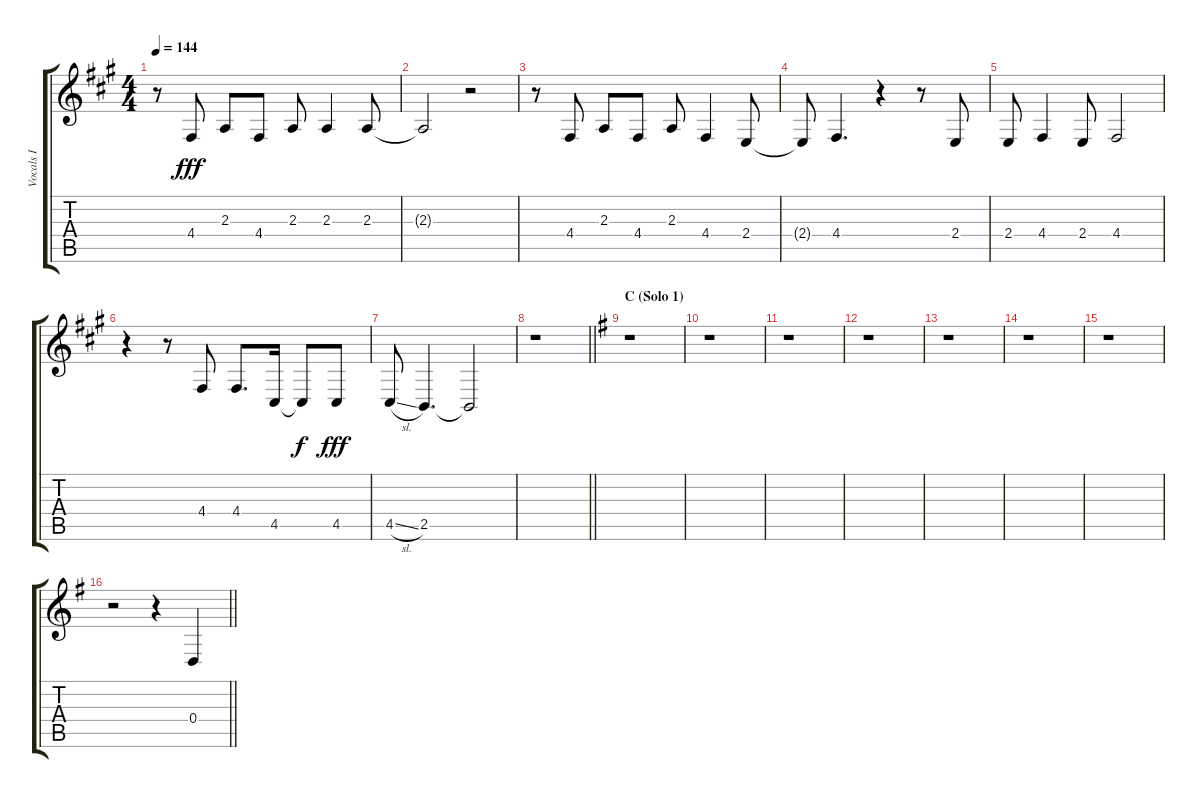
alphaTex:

\track ("Vocals I" "Vocals I") {instrument voiceoohs}
\staff {score tabs}
\tuning (E4 B3 G3 D3 A2 E2) {hide}
\ts (4 4)
\tempo 144
\clef g2
\ks a
r.8{dy fff} 4.4.8 2.3.8 4.4.8 2.3.8 2.3.4 2.3.8 |
2.3{t}.2 r.2 |
r.8 4.4.8 2.3.8 4.4.8 2.3.8 4.4.4 2.4.8 |
2.4{t}.8 4.4.4{d} r.4 r.8 2.4.8 |
2.4.8 4.4.4 2.4.8 4.4.2 |
r.4 r.8 4.4.8 4.4.8{d} 4.5.16 4.5{t}.8{dy f} 4.5.8{dy fff} |
4.5{sl}.8 2.5.4{d} 2.5{t}.2 |
\barLineRight lightlight
r.1 |
\section ("" "C (Solo 1)")
\ks g
r.1 |
r.1 |
r.1 |
r.1 |
r.1 |
r.1 |
r.1 |
\barLineRight lightlight
r.2 r.4 0.4.4
